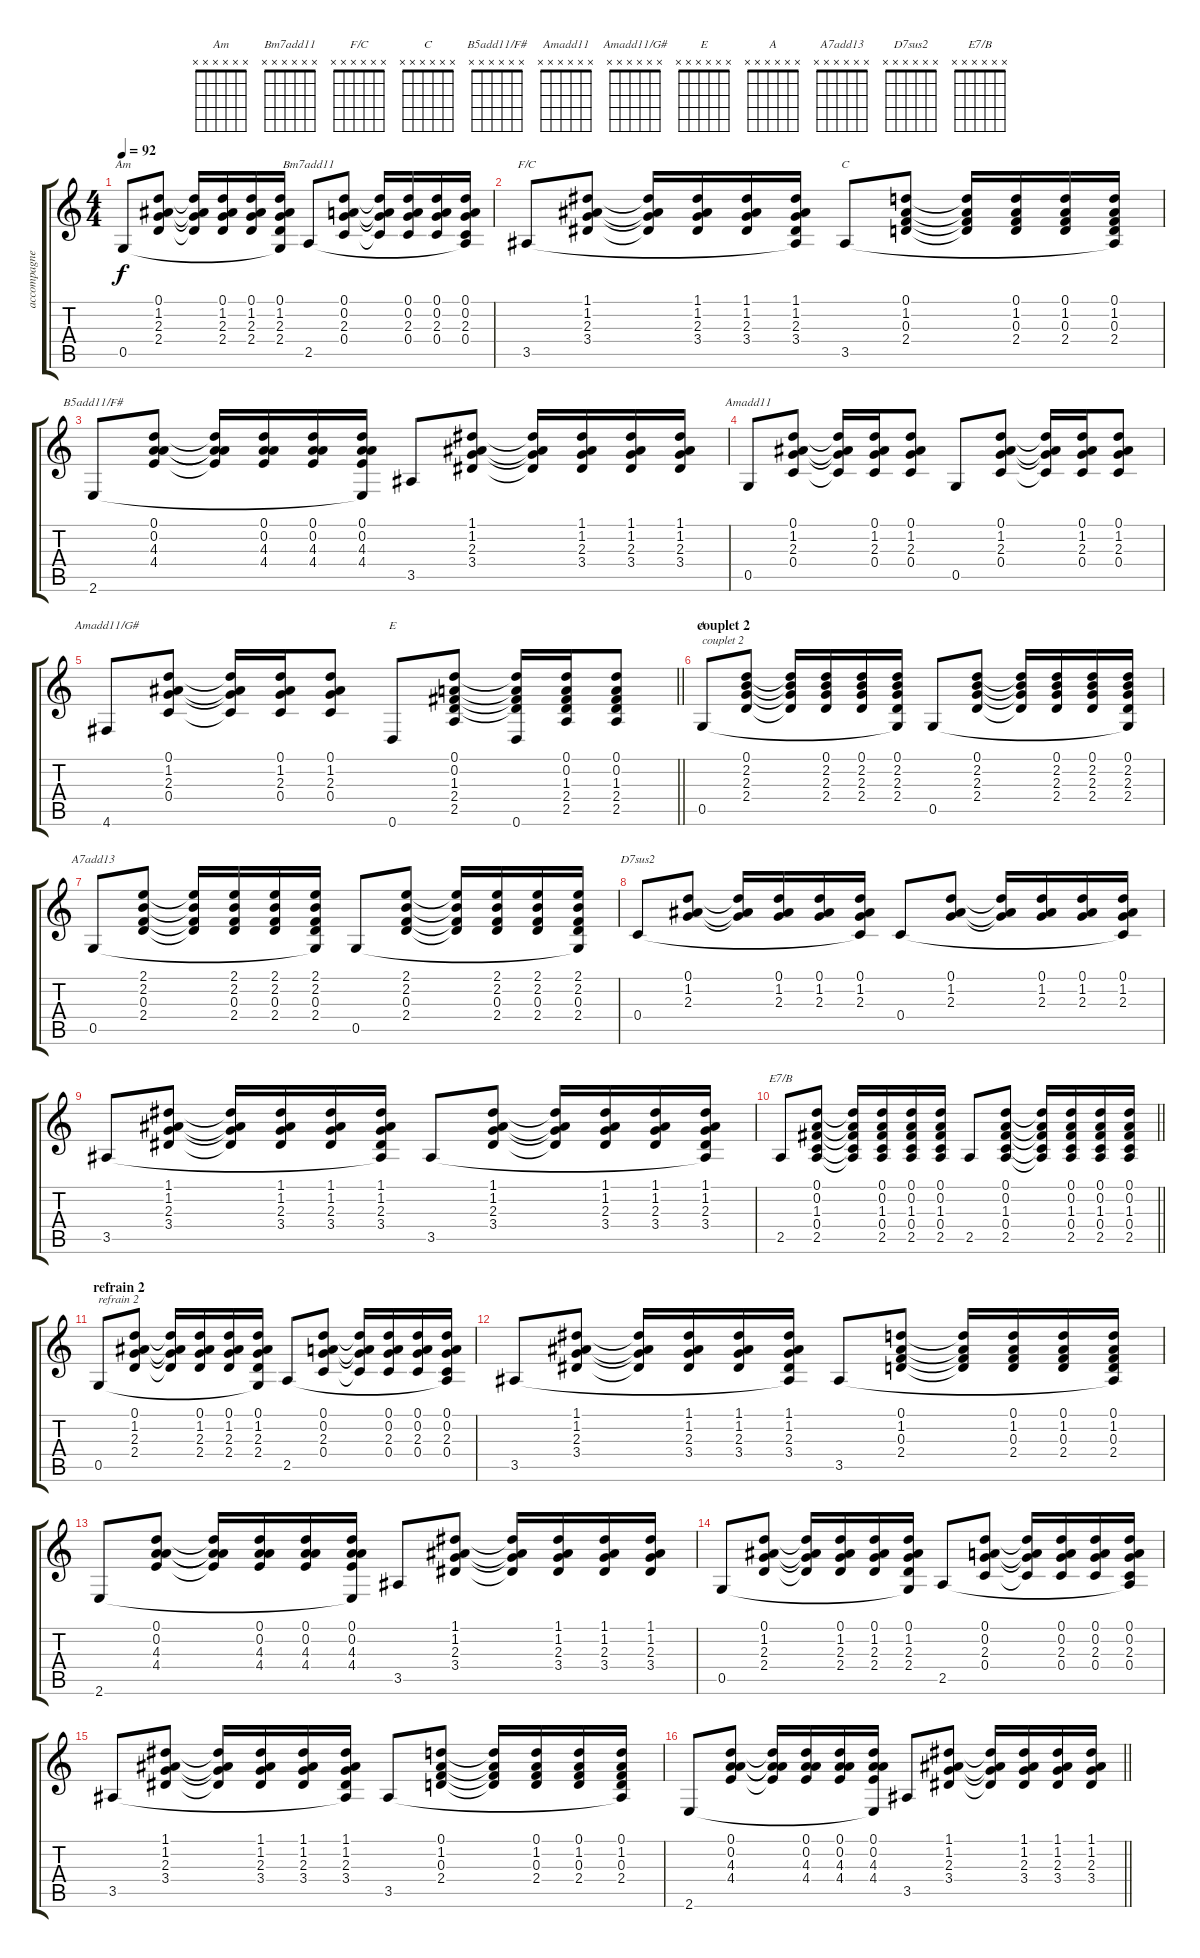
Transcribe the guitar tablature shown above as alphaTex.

\track ("accompagnement" "accompagne") {instrument electricguitarclean}
\staff {score tabs}
\tuning (D4 A3 F3 C3 G2 D2) {hide}
\chord ("Am" x x x x x x)
\chord ("Bm7add11" x x x x x x)
\chord ("F/C" x x x x x x)
\chord ("C" x x x x x x)
\chord ("B5add11/F#" x x x x x x)
\chord ("Amadd11" x x x x x x)
\chord ("Amadd11/G#" x x x x x x)
\chord ("E" x x x x x x)
\chord ("A" x x x x x x)
\chord ("A7add13" x x x x x x)
\chord ("D7sus2" x x x x x x)
\chord ("E7/B" x x x x x x)
\ts (4 4)
\tempo 92
\clef g2
\ks c
0.5.8{ch "Am" dy f} (0.1 1.2 2.3 2.4).8 (0.1{t} 1.2{t} 2.3{t} 2.4{t}).16 (0.1 1.2 2.3 2.4).16 (0.1 1.2 2.3 2.4).16 (0.1 1.2 2.3 2.4 0.5{t}).16 2.5.8{ch "Bm7add11"} (0.1 0.2 2.3 0.4).8 (0.1{t} 0.2{t} 2.3{t} 0.4{t}).16 (0.1 0.2 2.3 0.4).16 (0.1 0.2 2.3 0.4).16 (0.1 0.2 2.3 0.4 2.5{t}).16 |
3.5.8{ch "F/C"} (1.1 1.2 2.3 3.4).8 (1.1{t} 1.2{t} 2.3{t} 3.4{t}).16 (1.1 1.2 2.3 3.4).16 (1.1 1.2 2.3 3.4).16 (1.1 1.2 2.3 3.4 3.5{t}).16 3.5.8{ch "C"} (0.1 1.2 0.3 2.4).8 (0.1{t} 1.2{t} 0.3{t} 2.4{t}).16 (0.1 1.2 0.3 2.4).16 (0.1 1.2 0.3 2.4).16 (0.1 1.2 0.3 2.4 3.5{t}).16 |
2.6.8{ch "B5add11/F#"} (0.1 0.2 4.3 4.4).8 (0.1{t} 0.2{t} 4.3{t} 4.4{t}).16 (0.1 0.2 4.3 4.4).16 (0.1 0.2 4.3 4.4).16 (0.1 0.2 4.3 4.4 2.6{t}).16 3.5.8 (1.1 1.2 2.3 3.4).8 (1.1{t} 1.2{t} 2.3{t} 3.4{t}).16 (1.1 1.2 2.3 3.4).16 (1.1 1.2 2.3 3.4).16 (1.1 1.2 2.3 3.4).16 |
0.5.8{ch "Amadd11"} (0.1 1.2 2.3 0.4).8 (0.1{t} 1.2{t} 2.3{t} 0.4{t}).16 (0.1 1.2 2.3 0.4).16 (0.1 1.2 2.3 0.4).8 0.5.8 (0.1 1.2 2.3 0.4).8 (0.1{t} 1.2{t} 2.3{t} 0.4{t}).16 (0.1 1.2 2.3 0.4).16 (0.1 1.2 2.3 0.4).8 |
\barLineRight lightlight
4.6.8{ch "Amadd11/G#"} (0.1 1.2 2.3 0.4).8 (0.1{t} 1.2{t} 2.3{t} 0.4{t}).16 (0.1 1.2 2.3 0.4).16 (0.1 1.2 2.3 0.4).8 0.6.8{ch "E"} (0.1 0.2 1.3 2.4 2.5).8 (0.1{t} 0.2{t} 1.3{t} 2.4{t} 0.6).16 (0.1 0.2 1.3 2.4 2.5).16 (0.1 0.2 1.3 2.4 2.5).8 |
\section ("" "couplet 2")
0.5.8{ch "A" txt "couplet 2"} (0.1 2.2 2.3 2.4).8 (0.1{t} 2.2{t} 2.3{t} 2.4{t}).16 (0.1 2.2 2.3 2.4).16 (0.1 2.2 2.3 2.4).16 (0.1 2.2 2.3 2.4 0.5{t}).16 0.5.8 (0.1 2.2 2.3 2.4).8 (0.1{t} 2.2{t} 2.3{t} 2.4{t}).16 (0.1 2.2 2.3 2.4).16 (0.1 2.2 2.3 2.4).16 (0.1 2.2 2.3 2.4 0.5{t}).16 |
0.5.8{ch "A7add13"} (2.1 2.2 0.3 2.4).8 (2.1{t} 2.2{t} 0.3{t} 2.4{t}).16 (2.1 2.2 0.3 2.4).16 (2.1 2.2 0.3 2.4).16 (2.1 2.2 0.3 2.4 0.5{t}).16 0.5.8 (2.1 2.2 0.3 2.4).8 (2.1{t} 2.2{t} 0.3{t} 2.4{t}).16 (2.1 2.2 0.3 2.4).16 (2.1 2.2 0.3 2.4).16 (2.1 2.2 0.3 2.4 0.5{t}).16 |
0.4.8{ch "D7sus2"} (0.1 1.2 2.3).8 (0.1{t} 1.2{t} 2.3{t}).16 (0.1 1.2 2.3).16 (0.1 1.2 2.3).16 (0.1 1.2 2.3 0.4{t}).16 0.4.8 (0.1 1.2 2.3).8 (0.1{t} 1.2{t} 2.3{t}).16 (0.1 1.2 2.3).16 (0.1 1.2 2.3).16 (0.1 1.2 2.3 0.4{t}).16 |
3.5.8 (1.1 1.2 2.3 3.4).8 (1.1{t} 1.2{t} 2.3{t} 3.4{t}).16 (1.1 1.2 2.3 3.4).16 (1.1 1.2 2.3 3.4).16 (1.1 1.2 2.3 3.4 3.5{t}).16 3.5.8 (1.1 1.2 2.3 3.4).8 (1.1{t} 1.2{t} 2.3{t} 3.4{t}).16 (1.1 1.2 2.3 3.4).16 (1.1 1.2 2.3 3.4).16 (1.1 1.2 2.3 3.4 3.5{t}).16 |
\barLineRight lightlight
2.5.8{ch "E7/B"} (0.1 0.2 1.3 0.4 2.5).8 (0.1{t} 0.2{t} 1.3{t} 0.4{t} 2.5{t}).16 (0.1 0.2 1.3 0.4 2.5).16 (0.1 0.2 1.3 0.4 2.5).16 (0.1 0.2 1.3 0.4 2.5).16 2.5.8 (0.1 0.2 1.3 0.4 2.5).8 (0.1{t} 0.2{t} 1.3{t} 0.4{t} 2.5{t}).16 (0.1 0.2 1.3 0.4 2.5).16 (0.1 0.2 1.3 0.4 2.5).16 (0.1 0.2 1.3 0.4 2.5).16 |
\section ("" "refrain 2")
0.5.8{txt "refrain 2"} (0.1 1.2 2.3 2.4).8 (0.1{t} 1.2{t} 2.3{t} 2.4{t}).16 (0.1 1.2 2.3 2.4).16 (0.1 1.2 2.3 2.4).16 (0.1 1.2 2.3 2.4 0.5{t}).16 2.5.8 (0.1 0.2 2.3 0.4).8 (0.1{t} 0.2{t} 2.3{t} 0.4{t}).16 (0.1 0.2 2.3 0.4).16 (0.1 0.2 2.3 0.4).16 (0.1 0.2 2.3 0.4 2.5{t}).16 |
3.5.8 (1.1 1.2 2.3 3.4).8 (1.1{t} 1.2{t} 2.3{t} 3.4{t}).16 (1.1 1.2 2.3 3.4).16 (1.1 1.2 2.3 3.4).16 (1.1 1.2 2.3 3.4 3.5{t}).16 3.5.8 (0.1 1.2 0.3 2.4).8 (0.1{t} 1.2{t} 0.3{t} 2.4{t}).16 (0.1 1.2 0.3 2.4).16 (0.1 1.2 0.3 2.4).16 (0.1 1.2 0.3 2.4 3.5{t}).16 |
2.6.8 (0.1 0.2 4.3 4.4).8 (0.1{t} 0.2{t} 4.3{t} 4.4{t}).16 (0.1 0.2 4.3 4.4).16 (0.1 0.2 4.3 4.4).16 (0.1 0.2 4.3 4.4 2.6{t}).16 3.5.8 (1.1 1.2 2.3 3.4).8 (1.1{t} 1.2{t} 2.3{t} 3.4{t}).16 (1.1 1.2 2.3 3.4).16 (1.1 1.2 2.3 3.4).16 (1.1 1.2 2.3 3.4).16 |
0.5.8 (0.1 1.2 2.3 2.4).8 (0.1{t} 1.2{t} 2.3{t} 2.4{t}).16 (0.1 1.2 2.3 2.4).16 (0.1 1.2 2.3 2.4).16 (0.1 1.2 2.3 2.4 0.5{t}).16 2.5.8 (0.1 0.2 2.3 0.4).8 (0.1{t} 0.2{t} 2.3{t} 0.4{t}).16 (0.1 0.2 2.3 0.4).16 (0.1 0.2 2.3 0.4).16 (0.1 0.2 2.3 0.4 2.5{t}).16 |
3.5.8 (1.1 1.2 2.3 3.4).8 (1.1{t} 1.2{t} 2.3{t} 3.4{t}).16 (1.1 1.2 2.3 3.4).16 (1.1 1.2 2.3 3.4).16 (1.1 1.2 2.3 3.4 3.5{t}).16 3.5.8 (0.1 1.2 0.3 2.4).8 (0.1{t} 1.2{t} 0.3{t} 2.4{t}).16 (0.1 1.2 0.3 2.4).16 (0.1 1.2 0.3 2.4).16 (0.1 1.2 0.3 2.4 3.5{t}).16 |
\barLineRight lightlight
2.6.8 (0.1 0.2 4.3 4.4).8 (0.1{t} 0.2{t} 4.3{t} 4.4{t}).16 (0.1 0.2 4.3 4.4).16 (0.1 0.2 4.3 4.4).16 (0.1 0.2 4.3 4.4 2.6{t}).16 3.5.8 (1.1 1.2 2.3 3.4).8 (1.1{t} 1.2{t} 2.3{t} 3.4{t}).16 (1.1 1.2 2.3 3.4).16 (1.1 1.2 2.3 3.4).16 (1.1 1.2 2.3 3.4).16
